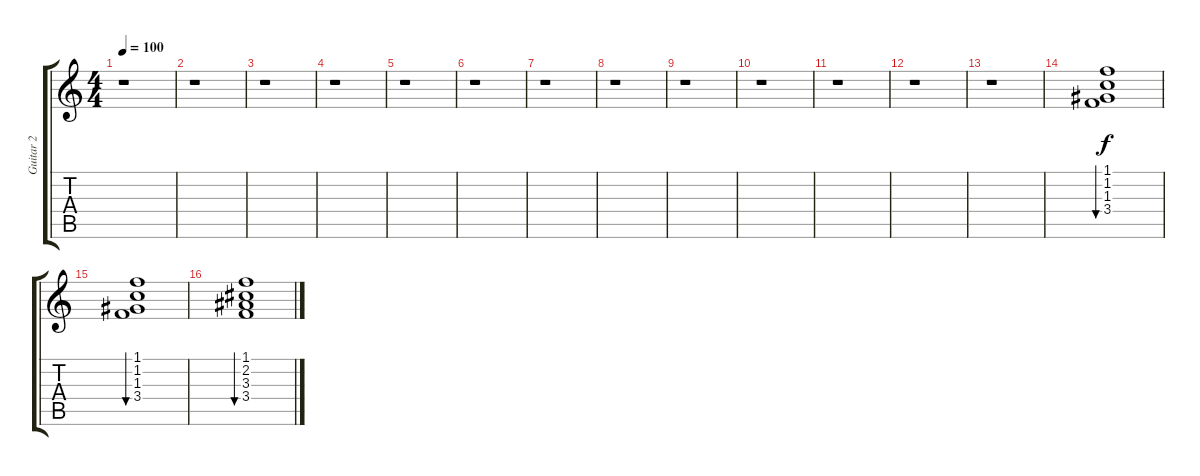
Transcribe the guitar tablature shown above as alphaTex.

\track ("Guitar 2" "Guitar 2") {instrument overdrivenguitar}
\staff {score tabs}
\tuning (E4 B3 G3 D3 A2 E2) {hide}
\ts (4 4)
\tempo 100
\clef g2
\ks c
r.1{dy f} |
r.1 |
r.1 |
r.1 |
r.1 |
r.1 |
r.1 |
r.1 |
r.1 |
r.1 |
r.1 |
r.1 |
r.1 |
(1.1 1.2 1.3 3.4).1{bu 30} |
(1.1 1.2 1.3 3.4).1{bu 30} |
(1.1 2.2 3.3 3.4).1{bu 30}
